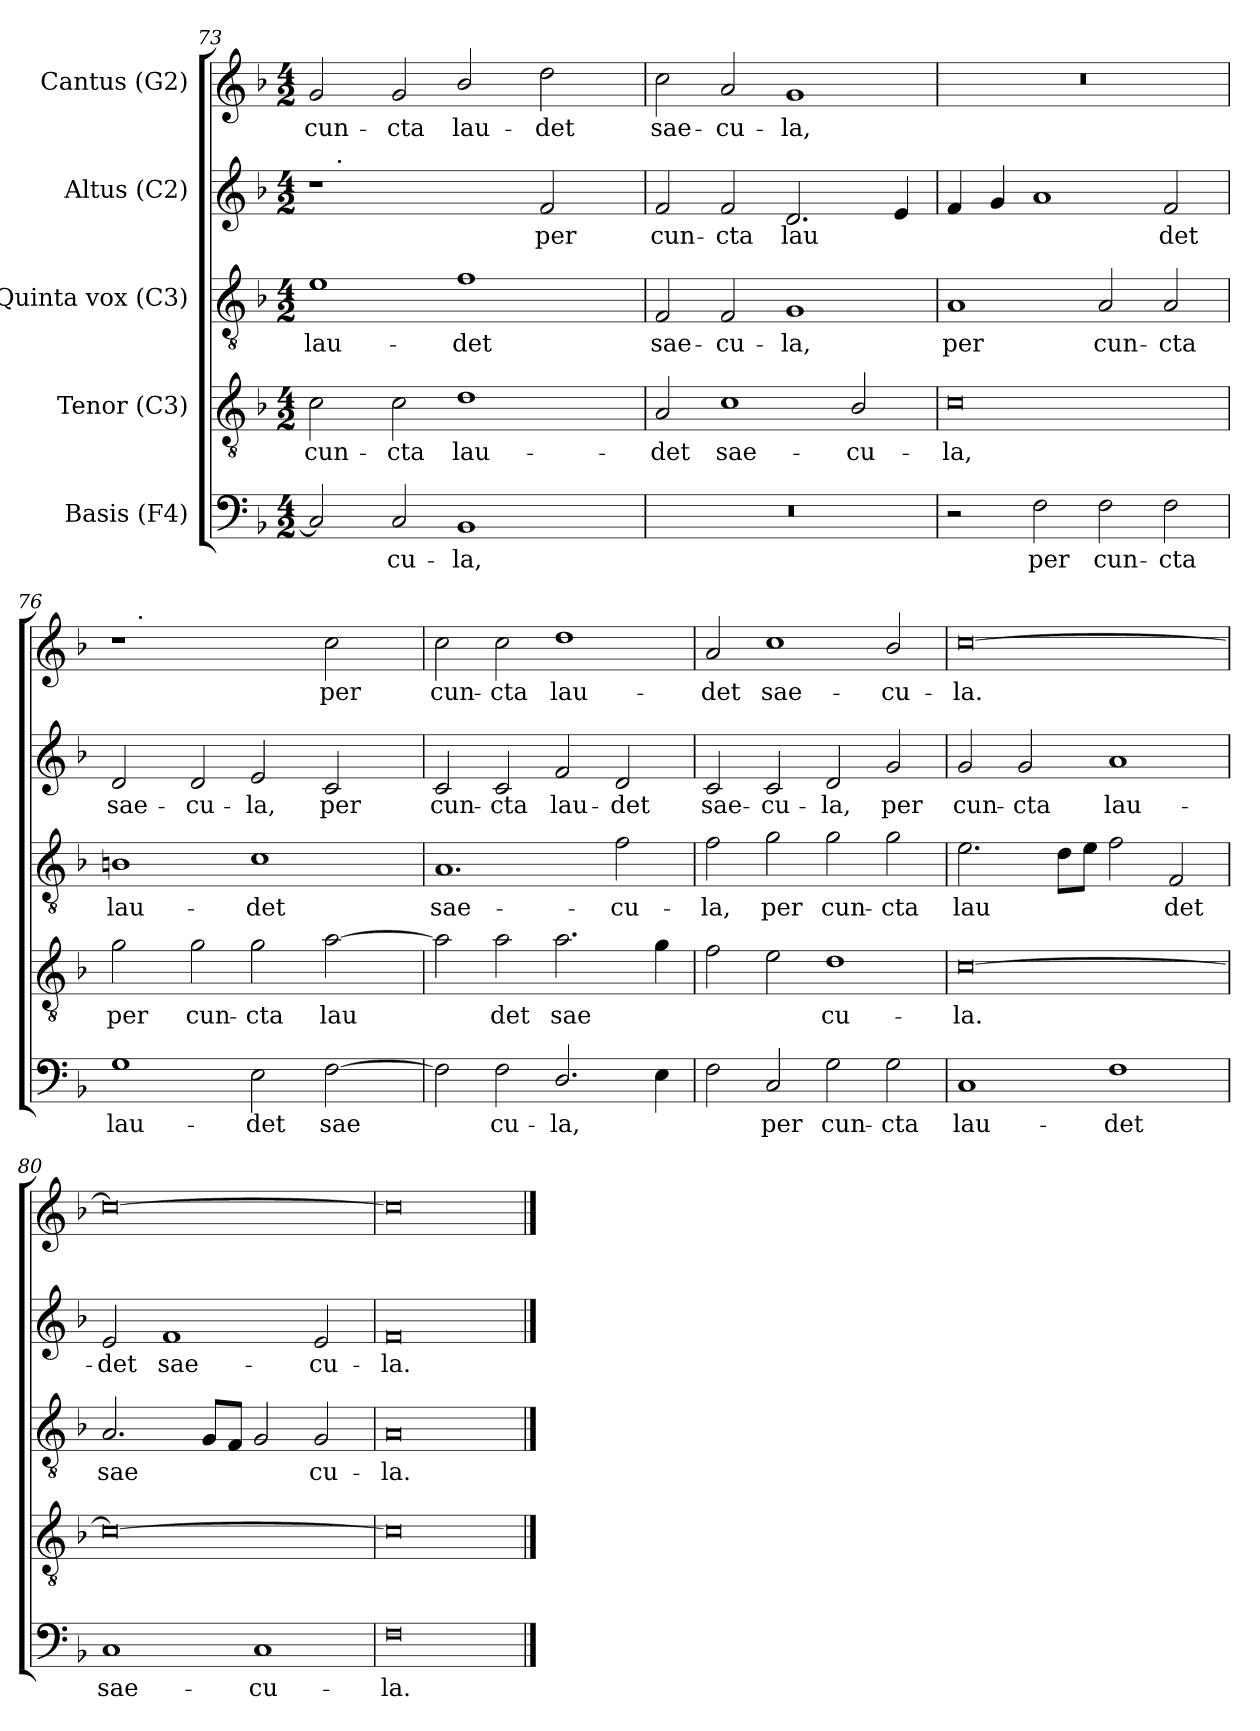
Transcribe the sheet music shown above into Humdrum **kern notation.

**kern	**text	**kern	**text	**kern	**text	**kern	**text	**kern	**text
*part5	*part5	*part4	*part4	*part3	*part3	*part2	*part2	*part1	*part1
*staff5	*staff5	*staff4	*staff4	*staff3	*staff3	*staff2	*staff2	*staff1	*staff1
*I"Basis (F4)	*	*I"Tenor (C3)	*	*I"Quinta vox (C3)	*	*I"Altus (C2)	*	*I"Cantus (G2)	*
*clefF4	*	*clefGv2	*	*clefGv2	*	*clefG2	*	*clefG2	*
*k[b-]	*	*k[b-]	*	*k[b-]	*	*k[b-]	*	*k[b-]	*
*F:	*	*F:	*	*F:	*	*F:	*	*F:	*
*M4/2	*	*M4/2	*	*M4/2	*	*M4/2	*	*M4/2	*
=73	=73	=73	=73	=73	=73	=73	=73	=73	=73
!	!LO:LY:b:rj	!	!LO:LY:b:rj	!	!LO:LY:b:cj	!	!	!	!LO:LY:b:rj
*	*	*	*	*	*	*^	*	*	*
2C/]	--	2c\	cun-	1e	lau-	1r	16..ryy	.	2g/	cun-
!	!	!	!	!	!	!	!LO:TX:a:t=.	!	!	!
.	.	.	.	.	.	.	1ryy	.	.	.
!	!LO:LY:b:rj	!	!LO:LY:b:rj	!	!	!	!	!	!	!LO:LY:b:rj
2C/	-cu-	2c\	-cta	.	.	.	.	.	2g/	-cta
!	!LO:LY:b:rj	!	!LO:LY:b:rj	!	!LO:LY:b:cj	!	!	!	!	!LO:LY:b:rj
1BB-	-la,	1d	lau-	1f	-det	2ryy	.	.	2b-/	lau-
.	.	.	.	.	.	.	2ryy	.	.	.
!	!	!	!	!	!	!	!	!LO:LY:b:cj	!	!LO:LY:b:rj
.	.	.	.	.	.	2f/	.	per	2dd\	-det
.	.	.	.	.	.	.	4ryy	.	.	.
.	.	.	.	.	.	.	8ryy	.	.	.
.	.	.	.	.	.	.	64ryy	.	.	.
!!LO:PB:g=z
=74	=74	=74	=74	=74	=74	=74	=74	=74	=74	=74
!	!	!	!LO:LY:b:rj	!	!LO:LY:b:cj	!	!	!LO:LY:b:cj	!	!LO:LY:b:rj
*	*	*	*	*	*	*v	*v	*	*	*
0r	.	2A/	-det	2F/	sae-	2f/	cun-	2cc\	sae-
!	!	!	!LO:LY:b:rj	!	!LO:LY:b:cj	!	!LO:LY:b:cj	!	!LO:LY:b:rj
.	.	1c	sae-	2F/	-cu-	2f/	-cta	2a/	-cu-
!	!	!	!	!	!LO:LY:b:cj	!	!LO:LY:b:cj	!	!LO:LY:b:rj
.	.	.	.	1G	-la,	2.d/	lau-	1g	-la,
!	!	!	!LO:LY:b:rj	!	!	!	!	!	!
.	.	2B-/	-cu-	.	.	.	.	.	.
!	!	!	!	!	!	!	!LO:LY:b:cj	!	!
.	.	.	.	.	.	4e/	--	.	.
=75	=75	=75	=75	=75	=75	=75	=75	=75	=75
!	!	!	!LO:LY:b:rj	!	!LO:LY:b:cj	!	!LO:LY:b:cj	!	!
2r	.	0c	-la,	1A	per	4f/	--	0r	.
!	!	!	!	!	!	!	!LO:LY:b:cj	!	!
.	.	.	.	.	.	4g/	--	.	.
!	!LO:LY:b:rj	!	!	!	!	!	!LO:LY:b:cj	!	!
2F\	per	.	.	.	.	1a	--	.	.
!	!LO:LY:b:rj	!	!	!	!LO:LY:b:cj	!	!	!	!
2F\	cun-	.	.	2A/	cun-	.	.	.	.
!	!LO:LY:b:rj	!	!	!	!LO:LY:b:cj	!	!LO:LY:b:cj	!	!
2F\	-cta	.	.	2A/	-cta	2f/	-det	.	.
=76	=76	=76	=76	=76	=76	=76	=76	=76	=76
!	!LO:LY:b:rj	!	!LO:LY:b:rj	!	!LO:LY:b:cj	!	!LO:LY:b:cj	!	!
*	*	*	*	*	*	*	*	*^	*
1G	lau-	2g\	per	1Bn	lau-	2d/	sae-	1r	16ryy	.
.	.	.	.	.	.	.	.	.	64ryy	.
!	!	!	!	!	!	!	!	!	!LO:TX:a:t=.	!
.	.	.	.	.	.	.	.	.	1ryy	.
!	!	!	!LO:LY:b:rj	!	!	!	!LO:LY:b:cj	!	!	!
.	.	2g\	cun-	.	.	2d/	-cu-	.	.	.
!	!LO:LY:b:rj	!	!LO:LY:b:rj	!	!LO:LY:b:cj	!	!LO:LY:b:cj	!	!	!
2E\	-det	2g\	-cta	1c	-det	2e/	-la,	2ryy	.	.
.	.	.	.	.	.	.	.	.	2ryy	.
!	!LO:LY:b:rj	!	!LO:LY:b:rj	!	!	!	!LO:LY:b:cj	!	!	!LO:LY:b:rj
[>2F\	sae-	[>2a\	lau-	.	.	2c/	per	2cc\	.	per
.	.	.	.	.	.	.	.	.	4ryy	.
.	.	.	.	.	.	.	.	.	8ryy	.
.	.	.	.	.	.	.	.	.	32.ryy	.
=77	=77	=77	=77	=77	=77	=77	=77	=77	=77	=77
!	!LO:LY:b:rj	!	!LO:LY:b:rj	!	!LO:LY:b:cj	!	!LO:LY:b:cj	!	!	!LO:LY:b:rj
*	*	*	*	*	*	*	*	*v	*v	*
2F\]	--	2a\]	--	1.A	sae-	2c/	cun-	2cc\	cun-
!	!LO:LY:b:rj	!	!LO:LY:b:rj	!	!	!	!LO:LY:b:cj	!	!LO:LY:b:rj
2F\	-cu-	2a\	-det	.	.	2c/	-cta	2cc\	-cta
!	!LO:LY:b:rj	!	!LO:LY:b:rj	!	!	!	!LO:LY:b:cj	!	!LO:LY:b:rj
2.D/	-la,	2.a\	sae-	.	.	2f/	lau-	1dd	lau-
!	!	!	!	!	!LO:LY:b:cj	!	!LO:LY:b:cj	!	!
.	.	.	.	2f\	-cu-	2d/	-det	.	.
!	!LO:LY:b:rj	!	!LO:LY:b:rj	!	!	!	!	!	!
4E\	.	4g\	--	.	.	.	.	.	.
!!LO:PB:g=z
=78	=78	=78	=78	=78	=78	=78	=78	=78	=78
!	!LO:LY:b:rj	!	!LO:LY:b:rj	!	!LO:LY:b:cj	!	!LO:LY:b:cj	!	!LO:LY:b:rj
2F\	.	2f\	--	2f\	-la,	2c/	sae-	2a/	-det
!	!LO:LY:b:rj	!	!LO:LY:b:rj	!	!LO:LY:b:cj	!	!LO:LY:b:cj	!	!LO:LY:b:rj
2C/	per	2e\	--	2g\	per	2c/	-cu-	1cc	sae-
!	!LO:LY:b:rj	!	!LO:LY:b:rj	!	!LO:LY:b:cj	!	!LO:LY:b:cj	!	!
2G\	cun-	1d	-cu-	2g\	cun-	2d/	-la,	.	.
!	!LO:LY:b:rj	!	!	!	!LO:LY:b:cj	!	!LO:LY:b:cj	!	!LO:LY:b:rj
2G\	-cta	.	.	2g\	-cta	2g/	per	2b-/	-cu-
=79	=79	=79	=79	=79	=79	=79	=79	=79	=79
!	!LO:LY:b:rj	!	!LO:LY:b:rj	!	!LO:LY:b:cj	!	!LO:LY:b:cj	!	!LO:LY:b:rj
1C	lau-	[>0c	-la.	2.e\	lau-	2g/	cun-	[>0cc	-la.
!	!	!	!	!	!	!	!LO:LY:b:cj	!	!
.	.	.	.	.	.	2g/	-cta	.	.
!	!	!	!	!	!LO:LY:b:cj	!	!	!	!
.	.	.	.	8d\L	--	.	.	.	.
!	!	!	!	!	!LO:LY:b:cj	!	!	!	!
.	.	.	.	8e\J	--	.	.	.	.
!	!LO:LY:b:rj	!	!	!	!LO:LY:b:cj	!	!LO:LY:b:cj	!	!
1F	-det	.	.	2f\	--	1a	lau-	.	.
!	!	!	!	!	!LO:LY:b:cj	!	!	!	!
.	.	.	.	2F/	-det	.	.	.	.
=80	=80	=80	=80	=80	=80	=80	=80	=80	=80
!	!LO:LY:b:rj	!	!LO:LY:b:rj	!	!LO:LY:b:cj	!	!LO:LY:b:cj	!	!LO:LY:b:rj
1C	sae-	0c_>	.	2.A/	sae-	2e/	-det	0cc_>	.
!	!	!	!	!	!	!	!LO:LY:b:cj	!	!
.	.	.	.	.	.	1f	sae-	.	.
!	!	!	!	!	!LO:LY:b:cj	!	!	!	!
.	.	.	.	8G/L	--	.	.	.	.
!	!	!	!	!	!LO:LY:b:cj	!	!	!	!
.	.	.	.	8F/J	--	.	.	.	.
!	!LO:LY:b:rj	!	!	!	!LO:LY:b:cj	!	!	!	!
1C	-cu-	.	.	2G/	--	.	.	.	.
!	!	!	!	!	!LO:LY:b:cj	!	!LO:LY:b:cj	!	!
.	.	.	.	2G/	-cu-	2e/	-cu-	.	.
=81	=81	=81	=81	=81	=81	=81	=81	=81	=81
!	!LO:LY:b:rj	!	!LO:LY:b:rj	!	!LO:LY:b:cj	!	!LO:LY:b:cj	!	!LO:LY:b:rj
0F	-la.	0c]	.	0A	-la.	0f	-la.	0cc]	.
==	==	==	==	==	==	==	==	==	==
*-	*-	*-	*-	*-	*-	*-	*-	*-	*-
